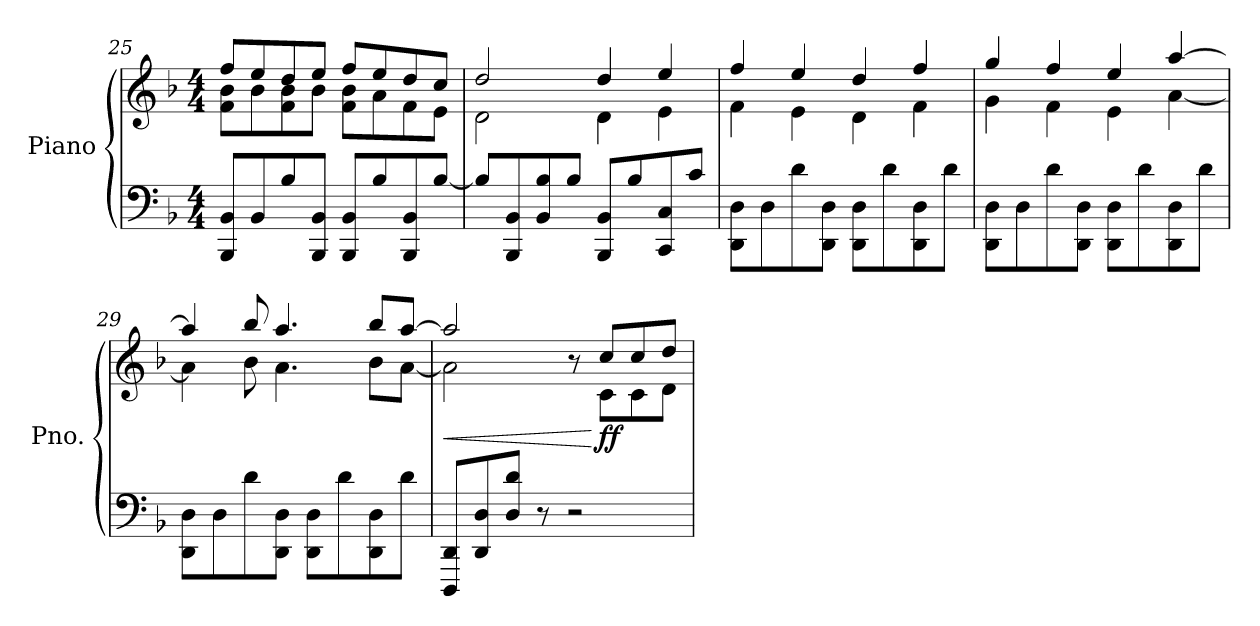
**kern	**kern	**dynam
*part1	*part1	*part1
*staff2	*staff1	*staff1/2
*I"Piano	*	*
*I'Pno.	*	*
*clefF4	*clefG2	*
*k[b-]	*k[b-]	*
*M4/4	*M4/4	*
=25	=25	=25
*	*^	*
8BBB-/ 8BB-/L	8ff/L	8f\ 8b-\L	.
8BB-/	8ee/	8b-\	.
8B-/	8dd/	8f\ 8b-\	.
8BBB-/ 8BB-/J	8ee/J	8b-\J	.
8BBB-/ 8BB-/L	8ff/L	8f\ 8b-\L	.
8B-/	8ee/	8a\	.
8BBB-/ 8BB-/	8dd/	8f\	.
[8B-/J	8cc/J	8e\J	.
=26	=26	=26	=26
8B-/L]	2dd/	2d\	.
8BBB-/ 8BB-/	.	.	.
8BB-/ 8B-/	.	.	.
8B-/J	.	.	.
8BBB-/ 8BB-/L	4dd/	4d\	.
8B-/	.	.	.
8CC/ 8C/	4ee/	4e\	.
8c/J	.	.	.
=27	=27	=27	=27
8DD\ 8D\L	4ff/	4f\	.
8D\	.	.	.
8d\	4ee/	4e\	.
8DD\ 8D\J	.	.	.
8DD\ 8D\L	4dd/	4d\	.
8d\	.	.	.
8DD\ 8D\	4ff/	4f\	.
8d\J	.	.	.
=28	=28	=28	=28
8DD\ 8D\L	4gg/	4g\	.
8D\	.	.	.
8d\	4ff/	4f\	.
8DD\ 8D\J	.	.	.
8DD\ 8D\L	4ee/	4e\	.
8d\	.	.	.
8DD\ 8D\	[4aa/	[4a\	.
8d\J	.	.	.
!!LO:LB:g=z	!!
=29	=29	=29	=29
8DD\ 8D\L	4aa/]	4a\]	.
8D\	.	.	.
8d\	8bb-/	8b-\	.
8DD\ 8D\J	4.aa/	4.a\	.
8DD\ 8D\L	.	.	.
8d\	.	.	.
8DD\ 8D\	8bb-/L	8b-\L	.
8d\J	[8aa/J	[8a\J	.
=30	=30	=30	=30
!	!	!	!LO:HP:b
8DDD/ 8DD/L	2aa/]	2a\]	<
8DD/ 8D/	.	.	.
8D/ 8d/J	.	.	.
8r	.	.	.
2r	8r	8ryy	.
!	!	!	!LO:DY:n=1:b
.	8cc/L	8c\L	[ ff
.	8cc/	8c\	.
.	8dd/J	8d\J	.
*	*v	*v	*
=	=	=
*-	*-	*-
